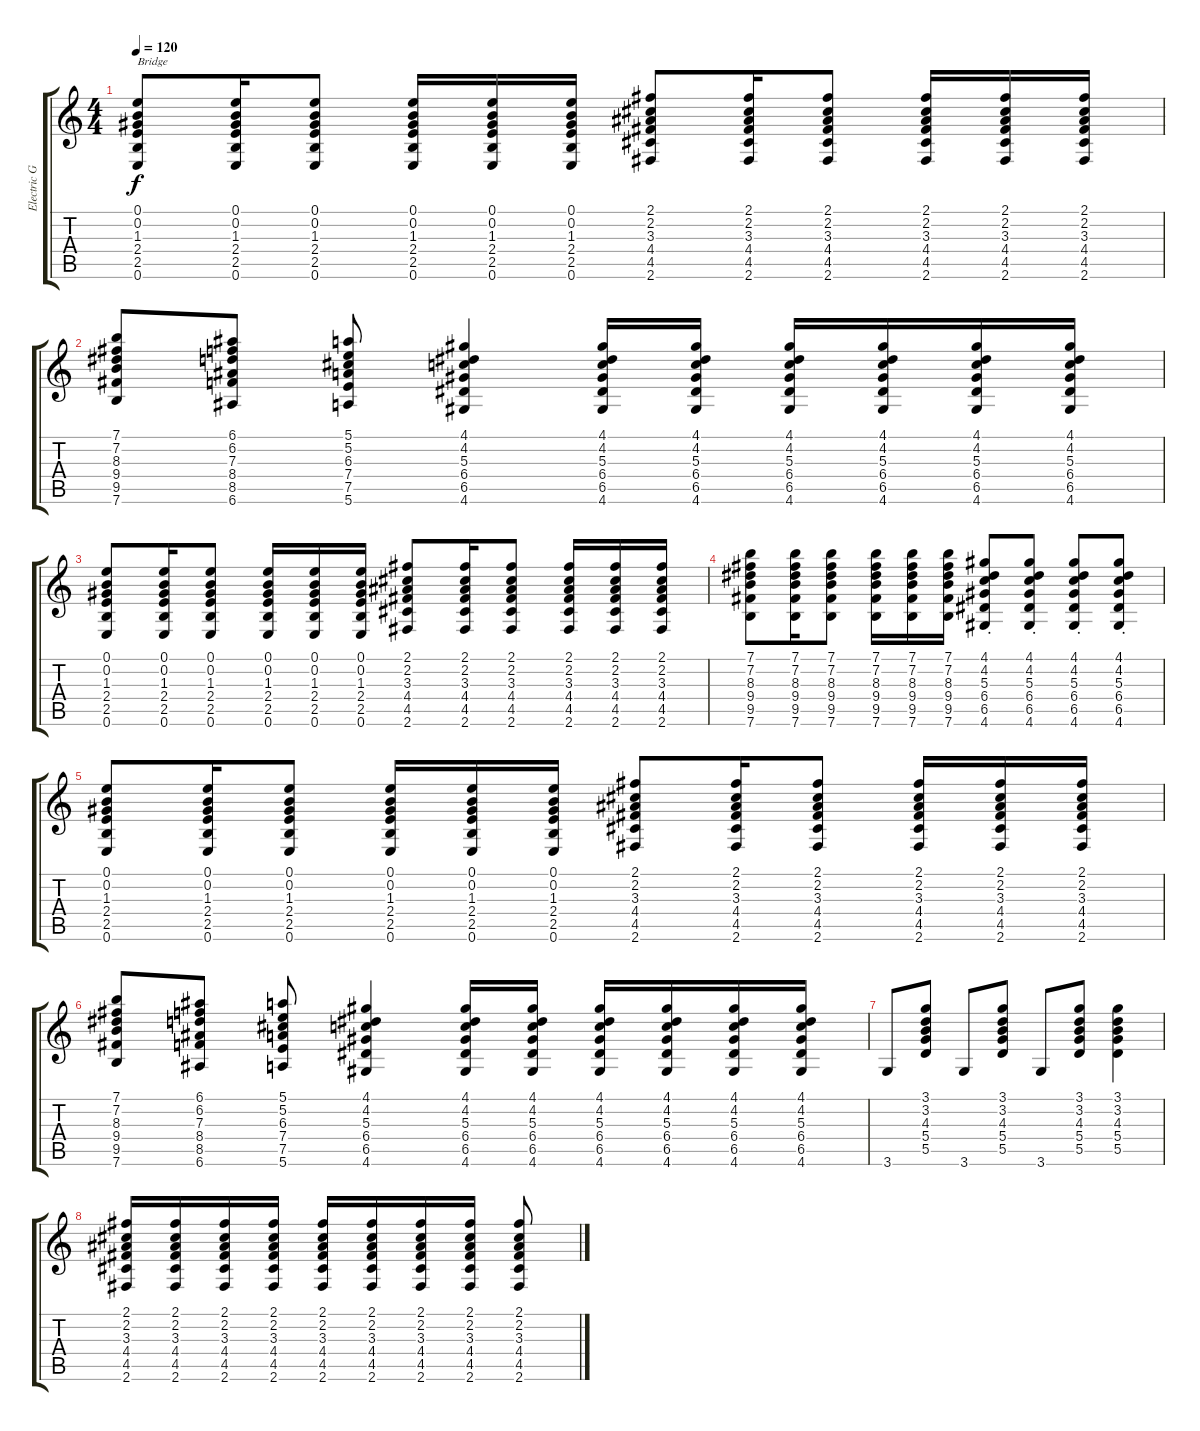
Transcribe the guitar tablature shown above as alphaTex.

\track ("Electric Guitar" "Electric G") {instrument overdrivenguitar}
\staff {score tabs}
\tuning (E4 B3 G3 D3 A2 E2) {hide}
\ts (4 4)
\tempo 120
\clef g2
\ks c
(0.1 0.2 1.3 2.4 2.5 0.6).8{txt "Bridge" dy f} (0.1 0.2 1.3 2.4 2.5 0.6).16 (0.1 0.2 1.3 2.4 2.5 0.6).8 (0.1 0.2 1.3 2.4 2.5 0.6).16 (0.1 0.2 1.3 2.4 2.5 0.6).16 (0.1 0.2 1.3 2.4 2.5 0.6).16 (2.1 2.2 3.3 4.4 4.5 2.6).8 (2.1 2.2 3.3 4.4 4.5 2.6).16 (2.1 2.2 3.3 4.4 4.5 2.6).8 (2.1 2.2 3.3 4.4 4.5 2.6).16 (2.1 2.2 3.3 4.4 4.5 2.6).16 (2.1 2.2 3.3 4.4 4.5 2.6).16 |
(7.1 7.2 8.3 9.4 9.5 7.6).8 (6.1 6.2 7.3 8.4 8.5 6.6).8 (5.1 5.2 6.3 7.4 7.5 5.6).8 (4.1 4.2 5.3 6.4 6.5 4.6).4 (4.1 4.2 5.3 6.4 6.5 4.6).16 (4.1 4.2 5.3 6.4 6.5 4.6).16 (4.1 4.2 5.3 6.4 6.5 4.6).16 (4.1 4.2 5.3 6.4 6.5 4.6).16 (4.1 4.2 5.3 6.4 6.5 4.6).16 (4.1 4.2 5.3 6.4 6.5 4.6).16 |
(0.1 0.2 1.3 2.4 2.5 0.6).8 (0.1 0.2 1.3 2.4 2.5 0.6).16 (0.1 0.2 1.3 2.4 2.5 0.6).8 (0.1 0.2 1.3 2.4 2.5 0.6).16 (0.1 0.2 1.3 2.4 2.5 0.6).16 (0.1 0.2 1.3 2.4 2.5 0.6).16 (2.1 2.2 3.3 4.4 4.5 2.6).8 (2.1 2.2 3.3 4.4 4.5 2.6).16 (2.1 2.2 3.3 4.4 4.5 2.6).8 (2.1 2.2 3.3 4.4 4.5 2.6).16 (2.1 2.2 3.3 4.4 4.5 2.6).16 (2.1 2.2 3.3 4.4 4.5 2.6).16 |
(7.1 7.2 8.3 9.4 9.5 7.6).8 (7.1 7.2 8.3 9.4 9.5 7.6).16 (7.1 7.2 8.3 9.4 9.5 7.6).8 (7.1 7.2 8.3 9.4 9.5 7.6).16 (7.1 7.2 8.3 9.4 9.5 7.6).16 (7.1 7.2 8.3 9.4 9.5 7.6).16 (4.1{st} 4.2{st} 5.3{st} 6.4{st} 6.5{st} 4.6{st}).8 (4.1{st} 4.2{st} 5.3{st} 6.4{st} 6.5{st} 4.6{st}).8 (4.1{st} 4.2{st} 5.3{st} 6.4{st} 6.5{st} 4.6{st}).8 (4.1{st} 4.2{st} 5.3{st} 6.4{st} 6.5{st} 4.6{st}).8 |
(0.1 0.2 1.3 2.4 2.5 0.6).8 (0.1 0.2 1.3 2.4 2.5 0.6).16 (0.1 0.2 1.3 2.4 2.5 0.6).8 (0.1 0.2 1.3 2.4 2.5 0.6).16 (0.1 0.2 1.3 2.4 2.5 0.6).16 (0.1 0.2 1.3 2.4 2.5 0.6).16 (2.1 2.2 3.3 4.4 4.5 2.6).8 (2.1 2.2 3.3 4.4 4.5 2.6).16 (2.1 2.2 3.3 4.4 4.5 2.6).8 (2.1 2.2 3.3 4.4 4.5 2.6).16 (2.1 2.2 3.3 4.4 4.5 2.6).16 (2.1 2.2 3.3 4.4 4.5 2.6).16 |
(7.1 7.2 8.3 9.4 9.5 7.6).8 (6.1 6.2 7.3 8.4 8.5 6.6).8 (5.1 5.2 6.3 7.4 7.5 5.6).8 (4.1 4.2 5.3 6.4 6.5 4.6).4 (4.1 4.2 5.3 6.4 6.5 4.6).16 (4.1 4.2 5.3 6.4 6.5 4.6).16 (4.1 4.2 5.3 6.4 6.5 4.6).16 (4.1 4.2 5.3 6.4 6.5 4.6).16 (4.1 4.2 5.3 6.4 6.5 4.6).16 (4.1 4.2 5.3 6.4 6.5 4.6).16 |
3.6.8 (3.1 3.2 4.3 5.4 5.5).8 3.6.8 (3.1 3.2 4.3 5.4 5.5).8 3.6.8 (3.1 3.2 4.3 5.4 5.5).8 (3.1 3.2 4.3 5.4 5.5).4 |
(2.1 2.2 3.3 4.4 4.5 2.6).16 (2.1 2.2 3.3 4.4 4.5 2.6).16 (2.1 2.2 3.3 4.4 4.5 2.6).16 (2.1 2.2 3.3 4.4 4.5 2.6).16 (2.1 2.2 3.3 4.4 4.5 2.6).16 (2.1 2.2 3.3 4.4 4.5 2.6).16 (2.1 2.2 3.3 4.4 4.5 2.6).16 (2.1 2.2 3.3 4.4 4.5 2.6).16 (2.1 2.2 3.3 4.4 4.5 2.6).8
